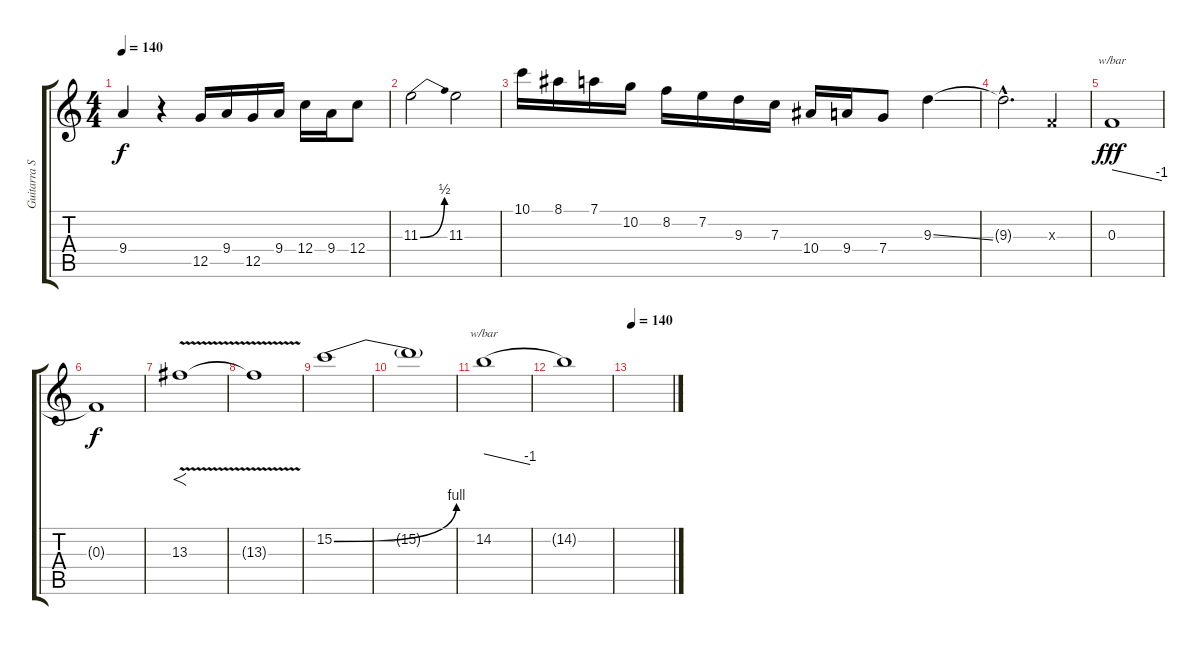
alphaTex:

\track ("Guitarra Solo" "Guitarra S") {instrument distortionguitar}
\staff {score tabs}
\tuning (D4 A3 F3 C3 G2 D2) {hide}
\ts (4 4)
\tempo 140
\clef g2
\ks c
9.4.4{dy f} r.4 12.5.16 9.4.16 12.5.16 9.4.16 12.4.16 9.4.16 12.4.8 |
11.3{be (bend 0 0 60 2)}.2 11.3.2 |
10.1.16 8.1.16 7.1.16 10.2.16 8.2.16 7.2.16 9.3.16 7.3.16 10.4.16 9.4.16 7.4.8 9.3{ss}.4 |
9.3{hac t}.2{d} 0.3{x}.4 |
0.3.1{tbe (dive default 0 0 60 -4) dy fff} |
0.3{t}.1{dy f} |
13.3{v}.1{f} |
13.3{t}.1 |
15.2{be (bend 0 0 60 4)}.1 |
15.2{t}.1 |
14.2.1{tbe (dive default 0 0 60 -4) volume 0} |
14.2{t}.1 |
\tempo 140
